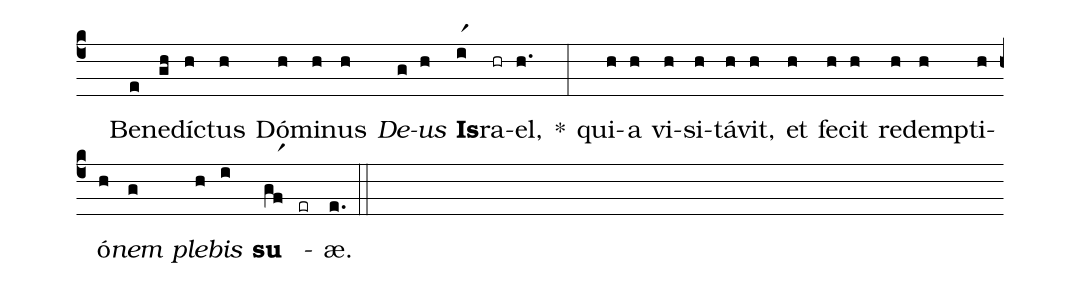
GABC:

%%
(c4)
( )Be(e)ne(gh)díc(h)tus(h) Dó(h)mi(h)nus(h) <i>De</i>(g)<i>us</i>(h) <b>Is</b>(ir1)ra(hr)el,(h.) *(:)
qui(h)a(h) vi(h)si(h)tá(h)vit,(h) et(h) fe(h)cit(h) red(h)emp(h)ti(h)ó(h)<i>nem</i>(g) <i>ple</i>(h)<i>bis</i>(i) <b>su</b>(gfr1) -(er) æ.(e.) (::)
